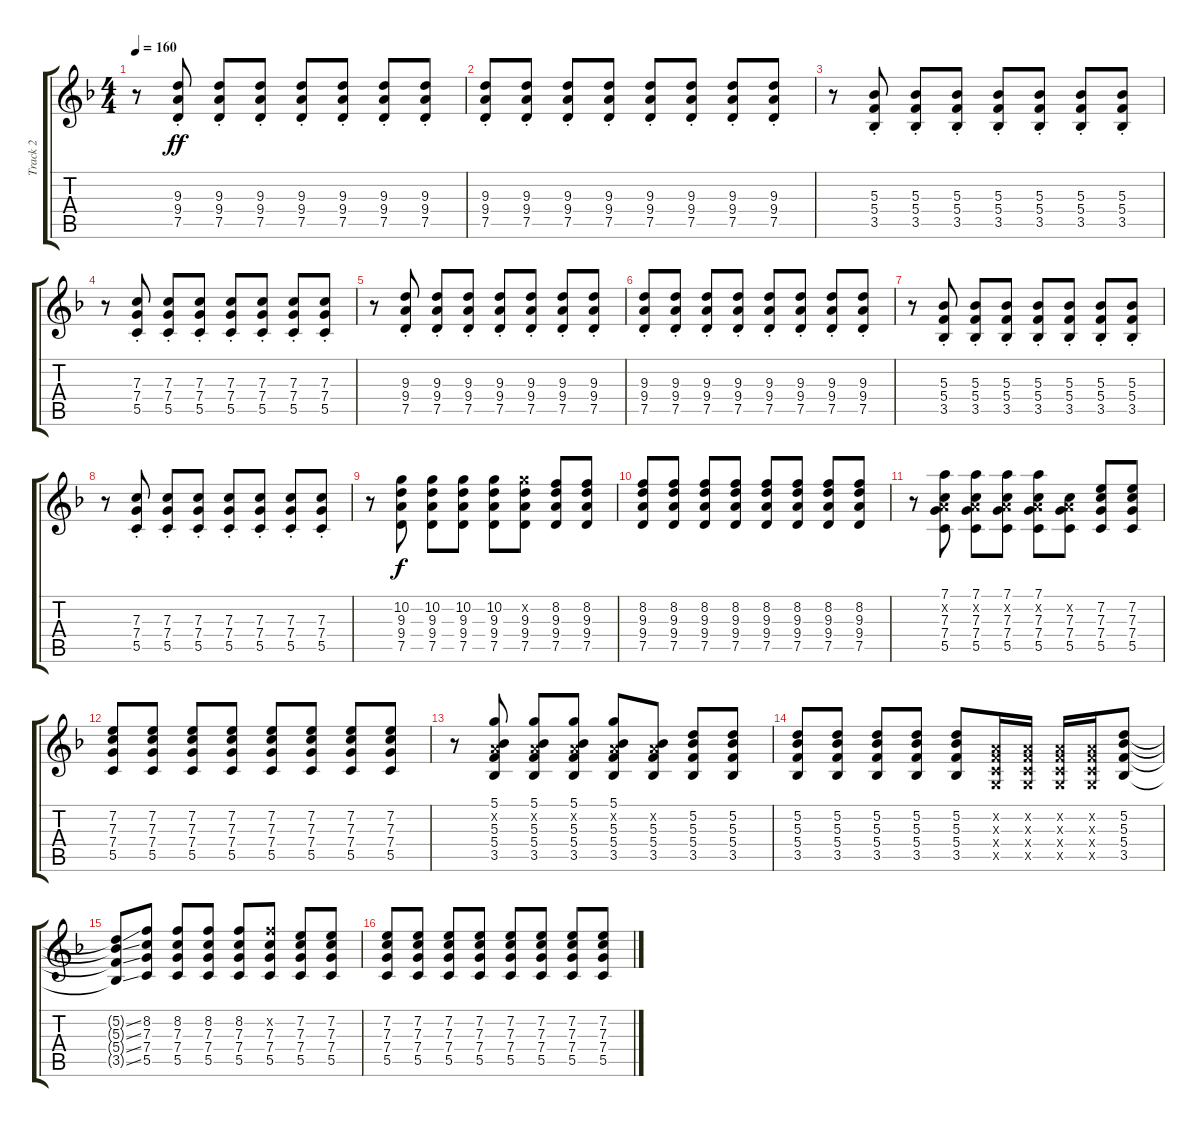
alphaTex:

\track ("Track 2" "Track 2") {instrument overdrivenguitar}
\staff {score tabs}
\tuning (D4 A3 F3 C3 G2 C2) {hide}
\ts (4 4)
\tempo 160
\clef g2
\ks dminor
r.8{dy ff} (9.3{st} 9.4 7.5).8 (9.3{st} 9.4 7.5).8 (9.3{st} 9.4 7.5).8 (9.3{st} 9.4 7.5).8 (9.3{st} 9.4 7.5).8 (9.3{st} 9.4 7.5).8 (9.3{st} 9.4 7.5).8 |
(9.3{st} 9.4 7.5).8 (9.3{st} 9.4 7.5).8 (9.3{st} 9.4 7.5).8 (9.3{st} 9.4 7.5).8 (9.3{st} 9.4 7.5).8 (9.3{st} 9.4 7.5).8 (9.3{st} 9.4 7.5).8 (9.3{st} 9.4 7.5).8 |
r.8 (5.3{st} 5.4 3.5).8 (5.3{st} 5.4 3.5).8 (5.3{st} 5.4 3.5).8 (5.3{st} 5.4 3.5).8 (5.3{st} 5.4 3.5).8 (5.3{st} 5.4 3.5).8 (5.3{st} 5.4 3.5).8 |
r.8 (7.3{st} 7.4 5.5).8 (7.3{st} 7.4 5.5).8 (7.3{st} 7.4 5.5).8 (7.3{st} 7.4 5.5).8 (7.3{st} 7.4 5.5).8 (7.3{st} 7.4 5.5).8 (7.3{st} 7.4 5.5).8 |
r.8 (9.3{st} 9.4 7.5).8 (9.3{st} 9.4 7.5).8 (9.3{st} 9.4 7.5).8 (9.3{st} 9.4 7.5).8 (9.3{st} 9.4 7.5).8 (9.3{st} 9.4 7.5).8 (9.3{st} 9.4 7.5).8 |
(9.3{st} 9.4 7.5).8 (9.3{st} 9.4 7.5).8 (9.3{st} 9.4 7.5).8 (9.3{st} 9.4 7.5).8 (9.3{st} 9.4 7.5).8 (9.3{st} 9.4 7.5).8 (9.3{st} 9.4 7.5).8 (9.3{st} 9.4 7.5).8 |
r.8 (5.3{st} 5.4 3.5).8 (5.3{st} 5.4 3.5).8 (5.3{st} 5.4 3.5).8 (5.3{st} 5.4 3.5).8 (5.3{st} 5.4 3.5).8 (5.3{st} 5.4 3.5).8 (5.3{st} 5.4 3.5).8 |
r.8 (7.3{st} 7.4 5.5).8 (7.3{st} 7.4 5.5).8 (7.3{st} 7.4 5.5).8 (7.3{st} 7.4 5.5).8 (7.3{st} 7.4 5.5).8 (7.3{st} 7.4 5.5).8 (7.3{st} 7.4 5.5).8 |
r.8 (10.2 9.3 9.4 7.5).8{dy f} (10.2 9.3 9.4 7.5).8 (10.2 9.3 9.4 7.5).8 (10.2 9.3 9.4 7.5).8 (10.2{x} 9.3 9.4 7.5).8 (8.2 9.3 9.4 7.5).8 (8.2 9.3 9.4 7.5).8 |
(8.2 9.3 9.4 7.5).8 (8.2 9.3 9.4 7.5).8 (8.2 9.3 9.4 7.5).8 (8.2 9.3 9.4 7.5).8 (8.2 9.3 9.4 7.5).8 (8.2 9.3 9.4 7.5).8 (8.2 9.3 9.4 7.5).8 (8.2 9.3 9.4 7.5).8 |
r.8 (7.1 0.2{x} 7.3 7.4 5.5).8 (7.1 0.2{x} 7.3 7.4 5.5).8 (7.1 0.2{x} 7.3 7.4 5.5).8 (7.1 0.2{x} 7.3 7.4 5.5).8 (0.2{x} 7.3 7.4 5.5).8 (7.2 7.3 7.4 5.5).8 (7.2 7.3 7.4 5.5).8 |
(7.2 7.3 7.4 5.5).8 (7.2 7.3 7.4 5.5).8 (7.2 7.3 7.4 5.5).8 (7.2 7.3 7.4 5.5).8 (7.2 7.3 7.4 5.5).8 (7.2 7.3 7.4 5.5).8 (7.2 7.3 7.4 5.5).8 (7.2 7.3 7.4 5.5).8 |
r.8 (5.1 0.2{x} 5.3 5.4 3.5).8 (5.1 0.2{x} 5.3 5.4 3.5).8 (5.1 0.2{x} 5.3 5.4 3.5).8 (5.1 0.2{x} 5.3 5.4 3.5).8 (0.2{x} 5.3 5.4 3.5).8 (5.2 5.3 5.4 3.5).8 (5.2 5.3 5.4 3.5).8 |
(5.2 5.3 5.4 3.5).8 (5.2 5.3 5.4 3.5).8 (5.2 5.3 5.4 3.5).8 (5.2 5.3 5.4 3.5).8 (5.2 5.3 5.4 3.5).8 (0.2{x} 0.3{x} 0.4{x} 0.5{x}).16 (0.2{x} 0.3{x} 0.4{x} 0.5{x}).16 (0.2{x} 0.3{x} 0.4{x} 0.5{x}).16 (0.2{x} 0.3{x} 0.4{x} 0.5{x}).16 (5.2 5.3 5.4 3.5).8 |
(5.2{ss t} 5.3{ss t} 5.4{ss t} 3.5{ss t}).8 (8.2 7.3 7.4 5.5).8 (8.2 7.3 7.4 5.5).8 (8.2 7.3 7.4 5.5).8 (8.2 7.3 7.4 5.5).8 (8.2{x} 7.3 7.4 5.5).8 (7.2 7.3 7.4 5.5).8 (7.2 7.3 7.4 5.5).8 |
(7.2 7.3 7.4 5.5).8 (7.2 7.3 7.4 5.5).8 (7.2 7.3 7.4 5.5).8 (7.2 7.3 7.4 5.5).8 (7.2 7.3 7.4 5.5).8 (7.2 7.3 7.4 5.5).8 (7.2 7.3 7.4 5.5).8 (7.2 7.3 7.4 5.5).8
